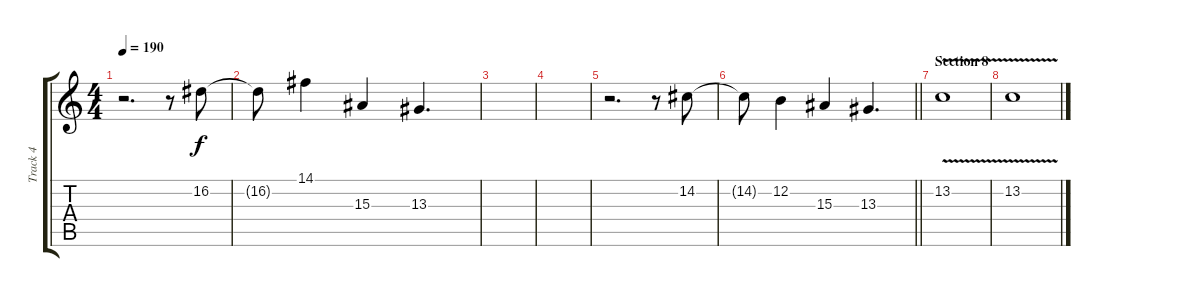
\track ("Track 4" "Track 4") {instrument panflute}
\staff {score tabs}
\tuning (E4 B3 G3 D3 A2 E2) {hide}
\ts (4 4)
\tempo 190
\clef g2
\ks c
r.2{d dy f} r.8 16.2.8 |
16.2{t}.8 14.1.4 15.3.4 13.3.4{d} |
|
|
r.2{d} r.8 14.2.8 |
\barLineRight lightlight
14.2{t}.8 12.2.4 15.3.4 13.3.4{d} |
\section ("" "Section 8")
13.2{v}.1 |
13.2{v}.1
